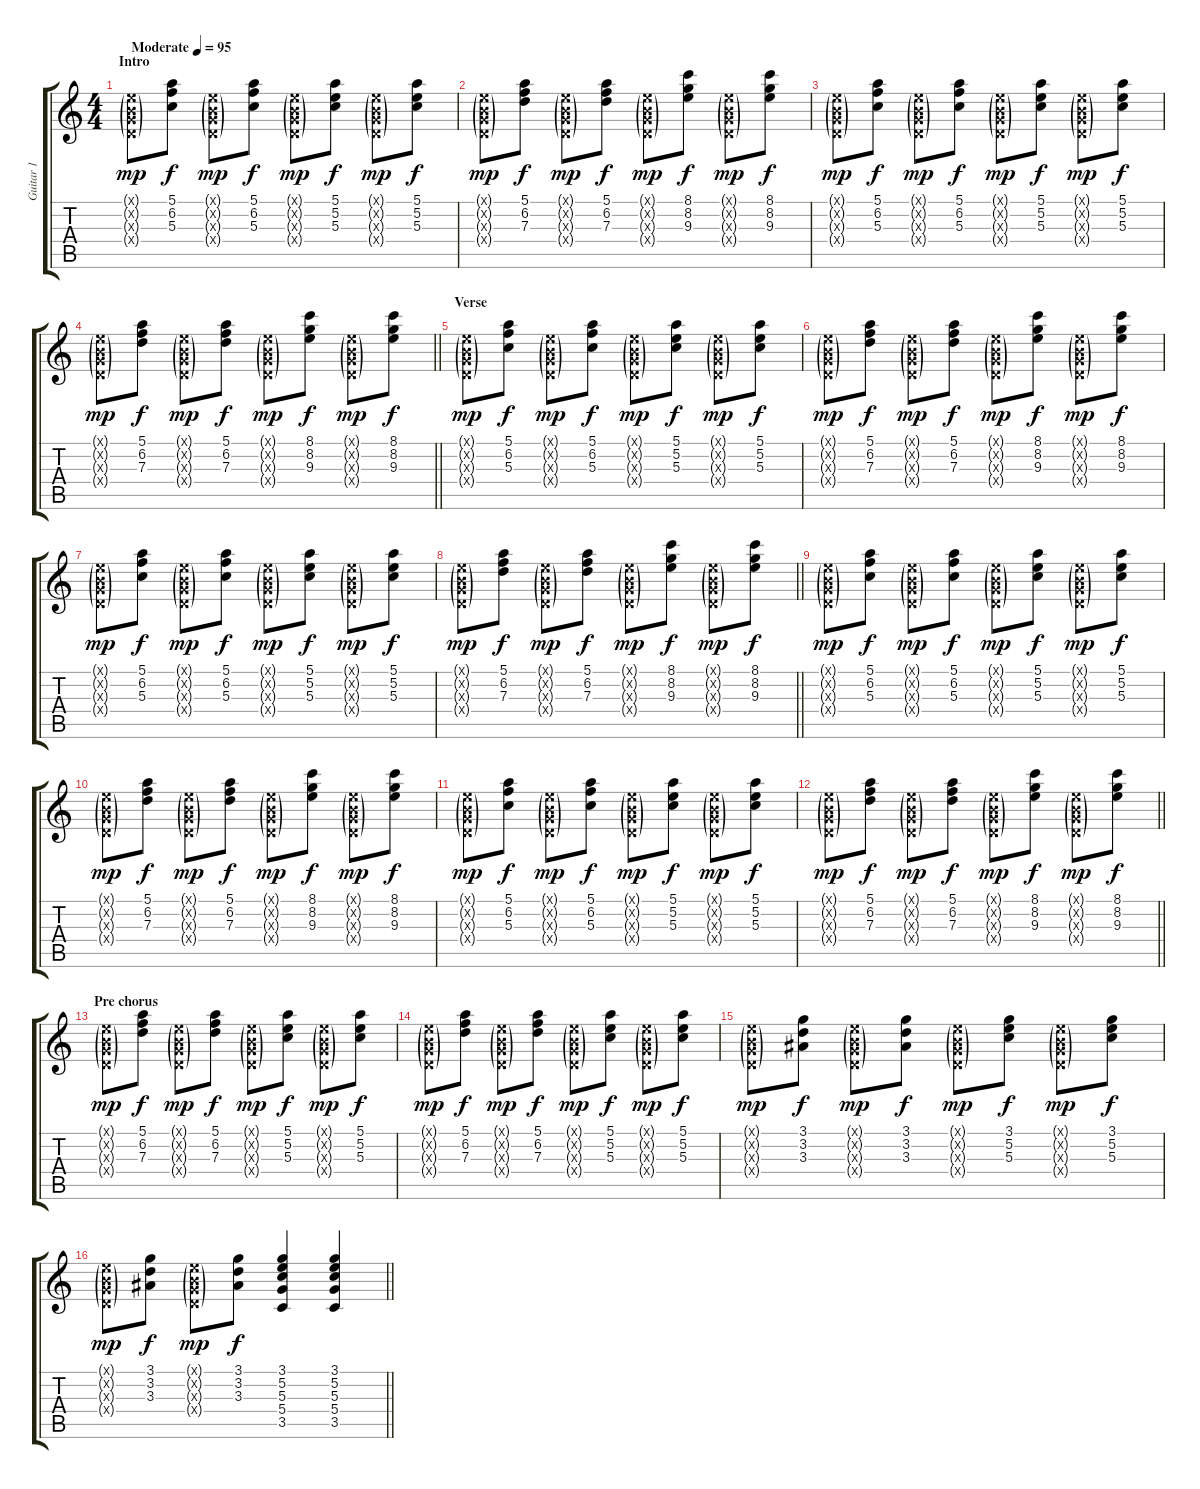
\track ("Guitar 1" "Guitar 1") {instrument electricguitarclean}
\staff {score tabs}
\tuning (E4 B3 G3 D3 A2 E2) {hide}
\ts (4 4)
\section ("" "Intro")
\tempo (95 "Moderate")
\clef g2
\ks c
(0.1{g x} 0.2{g x} 0.3{g x} 0.4{g x}).8{dy mp instrument electricguitarclean} (5.1 6.2 5.3).8{dy f} (0.1{g x} 0.2{g x} 0.3{g x} 0.4{g x}).8{dy mp} (5.1 6.2 5.3).8{dy f} (0.1{g x} 0.2{g x} 0.3{g x} 0.4{g x}).8{dy mp} (5.1 5.2 5.3).8{dy f} (0.1{g x} 0.2{g x} 0.3{g x} 0.4{g x}).8{dy mp} (5.1 5.2 5.3).8{dy f} |
(0.1{g x} 0.2{g x} 0.3{g x} 0.4{g x}).8{dy mp} (5.1 6.2 7.3).8{dy f} (0.1{g x} 0.2{g x} 0.3{g x} 0.4{g x}).8{dy mp} (5.1 6.2 7.3).8{dy f} (0.1{g x} 0.2{g x} 0.3{g x} 0.4{g x}).8{dy mp} (8.1 8.2 9.3).8{dy f} (0.1{g x} 0.2{g x} 0.3{g x} 0.4{g x}).8{dy mp} (8.1 8.2 9.3).8{dy f} |
(0.1{g x} 0.2{g x} 0.3{g x} 0.4{g x}).8{dy mp} (5.1 6.2 5.3).8{dy f} (0.1{g x} 0.2{g x} 0.3{g x} 0.4{g x}).8{dy mp} (5.1 6.2 5.3).8{dy f} (0.1{g x} 0.2{g x} 0.3{g x} 0.4{g x}).8{dy mp} (5.1 5.2 5.3).8{dy f} (0.1{g x} 0.2{g x} 0.3{g x} 0.4{g x}).8{dy mp} (5.1 5.2 5.3).8{dy f} |
\barLineRight lightlight
(0.1{g x} 0.2{g x} 0.3{g x} 0.4{g x}).8{dy mp} (5.1 6.2 7.3).8{dy f} (0.1{g x} 0.2{g x} 0.3{g x} 0.4{g x}).8{dy mp} (5.1 6.2 7.3).8{dy f} (0.1{g x} 0.2{g x} 0.3{g x} 0.4{g x}).8{dy mp} (8.1 8.2 9.3).8{dy f} (0.1{g x} 0.2{g x} 0.3{g x} 0.4{g x}).8{dy mp} (8.1 8.2 9.3).8{dy f} |
\section ("" "Verse")
(0.1{g x} 0.2{g x} 0.3{g x} 0.4{g x}).8{dy mp} (5.1 6.2 5.3).8{dy f} (0.1{g x} 0.2{g x} 0.3{g x} 0.4{g x}).8{dy mp} (5.1 6.2 5.3).8{dy f} (0.1{g x} 0.2{g x} 0.3{g x} 0.4{g x}).8{dy mp} (5.1 5.2 5.3).8{dy f} (0.1{g x} 0.2{g x} 0.3{g x} 0.4{g x}).8{dy mp} (5.1 5.2 5.3).8{dy f} |
(0.1{g x} 0.2{g x} 0.3{g x} 0.4{g x}).8{dy mp} (5.1 6.2 7.3).8{dy f} (0.1{g x} 0.2{g x} 0.3{g x} 0.4{g x}).8{dy mp} (5.1 6.2 7.3).8{dy f} (0.1{g x} 0.2{g x} 0.3{g x} 0.4{g x}).8{dy mp} (8.1 8.2 9.3).8{dy f} (0.1{g x} 0.2{g x} 0.3{g x} 0.4{g x}).8{dy mp} (8.1 8.2 9.3).8{dy f} |
(0.1{g x} 0.2{g x} 0.3{g x} 0.4{g x}).8{dy mp} (5.1 6.2 5.3).8{dy f} (0.1{g x} 0.2{g x} 0.3{g x} 0.4{g x}).8{dy mp} (5.1 6.2 5.3).8{dy f} (0.1{g x} 0.2{g x} 0.3{g x} 0.4{g x}).8{dy mp} (5.1 5.2 5.3).8{dy f} (0.1{g x} 0.2{g x} 0.3{g x} 0.4{g x}).8{dy mp} (5.1 5.2 5.3).8{dy f} |
\barLineRight lightlight
(0.1{g x} 0.2{g x} 0.3{g x} 0.4{g x}).8{dy mp} (5.1 6.2 7.3).8{dy f} (0.1{g x} 0.2{g x} 0.3{g x} 0.4{g x}).8{dy mp} (5.1 6.2 7.3).8{dy f} (0.1{g x} 0.2{g x} 0.3{g x} 0.4{g x}).8{dy mp} (8.1 8.2 9.3).8{dy f} (0.1{g x} 0.2{g x} 0.3{g x} 0.4{g x}).8{dy mp} (8.1 8.2 9.3).8{dy f} |
(0.1{g x} 0.2{g x} 0.3{g x} 0.4{g x}).8{dy mp} (5.1 6.2 5.3).8{dy f} (0.1{g x} 0.2{g x} 0.3{g x} 0.4{g x}).8{dy mp} (5.1 6.2 5.3).8{dy f} (0.1{g x} 0.2{g x} 0.3{g x} 0.4{g x}).8{dy mp} (5.1 5.2 5.3).8{dy f} (0.1{g x} 0.2{g x} 0.3{g x} 0.4{g x}).8{dy mp} (5.1 5.2 5.3).8{dy f} |
(0.1{g x} 0.2{g x} 0.3{g x} 0.4{g x}).8{dy mp} (5.1 6.2 7.3).8{dy f} (0.1{g x} 0.2{g x} 0.3{g x} 0.4{g x}).8{dy mp} (5.1 6.2 7.3).8{dy f} (0.1{g x} 0.2{g x} 0.3{g x} 0.4{g x}).8{dy mp} (8.1 8.2 9.3).8{dy f} (0.1{g x} 0.2{g x} 0.3{g x} 0.4{g x}).8{dy mp} (8.1 8.2 9.3).8{dy f} |
(0.1{g x} 0.2{g x} 0.3{g x} 0.4{g x}).8{dy mp} (5.1 6.2 5.3).8{dy f} (0.1{g x} 0.2{g x} 0.3{g x} 0.4{g x}).8{dy mp} (5.1 6.2 5.3).8{dy f} (0.1{g x} 0.2{g x} 0.3{g x} 0.4{g x}).8{dy mp} (5.1 5.2 5.3).8{dy f} (0.1{g x} 0.2{g x} 0.3{g x} 0.4{g x}).8{dy mp} (5.1 5.2 5.3).8{dy f} |
\barLineRight lightlight
(0.1{g x} 0.2{g x} 0.3{g x} 0.4{g x}).8{dy mp} (5.1 6.2 7.3).8{dy f} (0.1{g x} 0.2{g x} 0.3{g x} 0.4{g x}).8{dy mp} (5.1 6.2 7.3).8{dy f} (0.1{g x} 0.2{g x} 0.3{g x} 0.4{g x}).8{dy mp} (8.1 8.2 9.3).8{dy f} (0.1{g x} 0.2{g x} 0.3{g x} 0.4{g x}).8{dy mp} (8.1 8.2 9.3).8{dy f} |
\section ("" "Pre chorus")
(0.1{g x} 0.2{g x} 0.3{g x} 0.4{g x}).8{dy mp} (5.1 6.2 7.3).8{dy f} (0.1{g x} 0.2{g x} 0.3{g x} 0.4{g x}).8{dy mp} (5.1 6.2 7.3).8{dy f} (0.1{g x} 0.2{g x} 0.3{g x} 0.4{g x}).8{dy mp} (5.1 5.2 5.3).8{dy f} (0.1{g x} 0.2{g x} 0.3{g x} 0.4{g x}).8{dy mp} (5.1 5.2 5.3).8{dy f} |
(0.1{g x} 0.2{g x} 0.3{g x} 0.4{g x}).8{dy mp} (5.1 6.2 7.3).8{dy f} (0.1{g x} 0.2{g x} 0.3{g x} 0.4{g x}).8{dy mp} (5.1 6.2 7.3).8{dy f} (0.1{g x} 0.2{g x} 0.3{g x} 0.4{g x}).8{dy mp} (5.1 5.2 5.3).8{dy f} (0.1{g x} 0.2{g x} 0.3{g x} 0.4{g x}).8{dy mp} (5.1 5.2 5.3).8{dy f} |
(0.1{g x} 0.2{g x} 0.3{g x} 0.4{g x}).8{dy mp} (3.1 3.2 3.3).8{dy f} (0.1{g x} 0.2{g x} 0.3{g x} 0.4{g x}).8{dy mp} (3.1 3.2 3.3).8{dy f} (0.1{g x} 0.2{g x} 0.3{g x} 0.4{g x}).8{dy mp} (3.1 5.2 5.3).8{dy f} (0.1{g x} 0.2{g x} 0.3{g x} 0.4{g x}).8{dy mp} (3.1 5.2 5.3).8{dy f} |
\barLineRight lightlight
(0.1{g x} 0.2{g x} 0.3{g x} 0.4{g x}).8{dy mp} (3.1 3.2 3.3).8{dy f} (0.1{g x} 0.2{g x} 0.3{g x} 0.4{g x}).8{dy mp} (3.1 3.2 3.3).8{dy f} (3.1 5.2 5.3 5.4 3.5).4 (3.1 5.2 5.3 5.4 3.5).4
